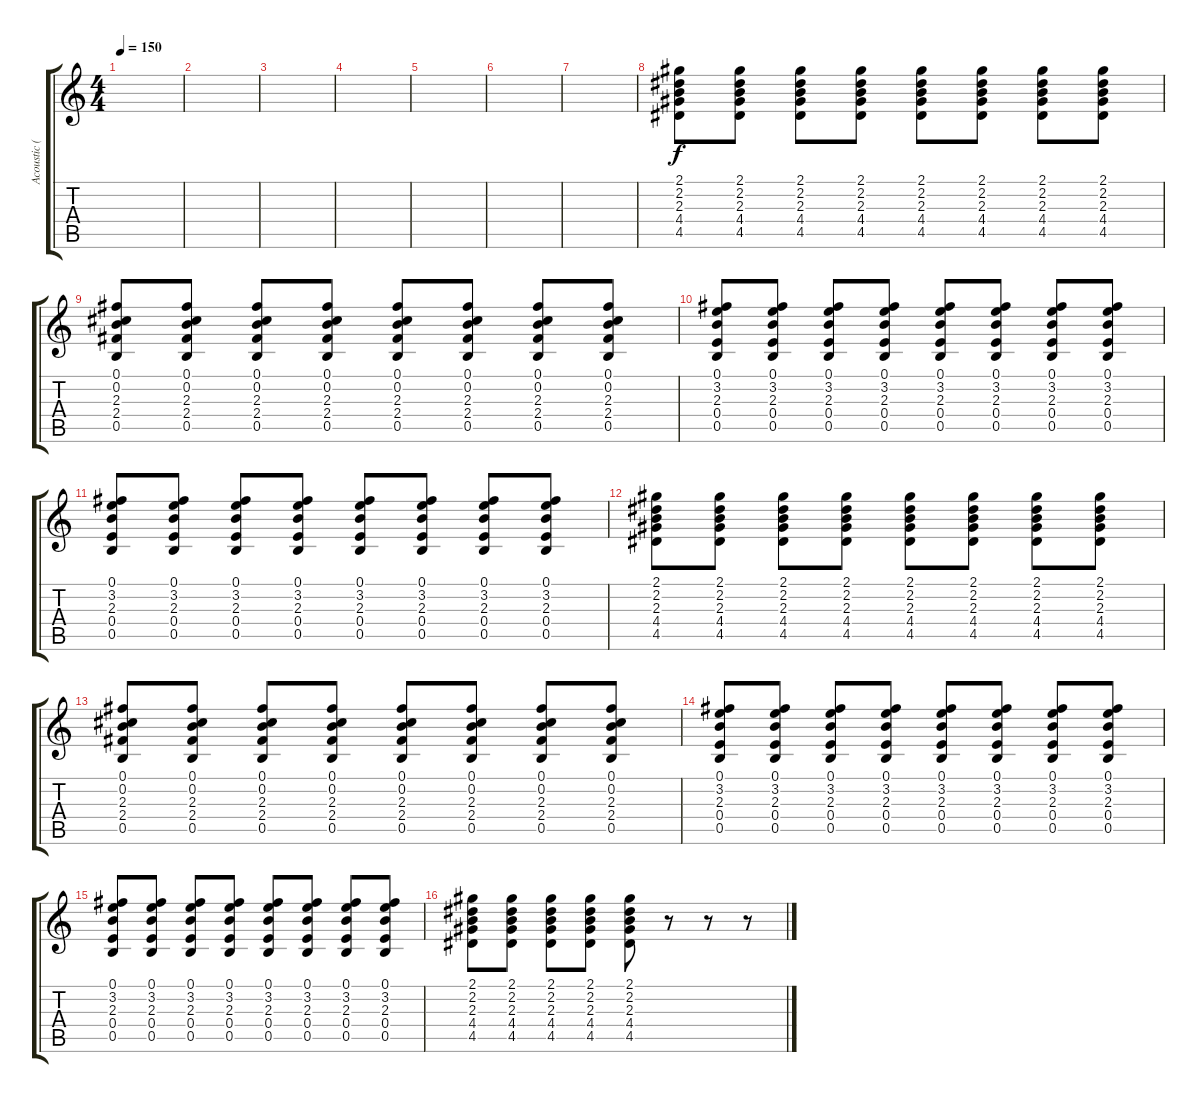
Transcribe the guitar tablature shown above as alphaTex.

\track ("Acoustic (Tuned Up)" "Acoustic (") {instrument acousticguitarsteel}
\staff {score tabs}
\tuning (Gb4 Db4 A3 E3 B2 Gb2) {hide}
\ts (4 4)
\tempo 150
\clef g2
\ks c
|
|
|
|
|
|
|
(2.1 2.2 2.3 4.4 4.5).8 (2.1 2.2 2.3 4.4 4.5).8 (2.1 2.2 2.3 4.4 4.5).8 (2.1 2.2 2.3 4.4 4.5).8 (2.1 2.2 2.3 4.4 4.5).8 (2.1 2.2 2.3 4.4 4.5).8 (2.1 2.2 2.3 4.4 4.5).8 (2.1 2.2 2.3 4.4 4.5).8 |
(0.1 0.2 2.3 2.4 0.5).8 (0.1 0.2 2.3 2.4 0.5).8 (0.1 0.2 2.3 2.4 0.5).8 (0.1 0.2 2.3 2.4 0.5).8 (0.1 0.2 2.3 2.4 0.5).8 (0.1 0.2 2.3 2.4 0.5).8 (0.1 0.2 2.3 2.4 0.5).8 (0.1 0.2 2.3 2.4 0.5).8 |
(0.1 3.2 2.3 0.4 0.5).8 (0.1 3.2 2.3 0.4 0.5).8 (0.1 3.2 2.3 0.4 0.5).8 (0.1 3.2 2.3 0.4 0.5).8 (0.1 3.2 2.3 0.4 0.5).8 (0.1 3.2 2.3 0.4 0.5).8 (0.1 3.2 2.3 0.4 0.5).8 (0.1 3.2 2.3 0.4 0.5).8 |
(0.1 3.2 2.3 0.4 0.5).8 (0.1 3.2 2.3 0.4 0.5).8 (0.1 3.2 2.3 0.4 0.5).8 (0.1 3.2 2.3 0.4 0.5).8 (0.1 3.2 2.3 0.4 0.5).8 (0.1 3.2 2.3 0.4 0.5).8 (0.1 3.2 2.3 0.4 0.5).8 (0.1 3.2 2.3 0.4 0.5).8 |
(2.1 2.2 2.3 4.4 4.5).8 (2.1 2.2 2.3 4.4 4.5).8 (2.1 2.2 2.3 4.4 4.5).8 (2.1 2.2 2.3 4.4 4.5).8 (2.1 2.2 2.3 4.4 4.5).8 (2.1 2.2 2.3 4.4 4.5).8 (2.1 2.2 2.3 4.4 4.5).8 (2.1 2.2 2.3 4.4 4.5).8 |
(0.1 0.2 2.3 2.4 0.5).8 (0.1 0.2 2.3 2.4 0.5).8 (0.1 0.2 2.3 2.4 0.5).8 (0.1 0.2 2.3 2.4 0.5).8 (0.1 0.2 2.3 2.4 0.5).8 (0.1 0.2 2.3 2.4 0.5).8 (0.1 0.2 2.3 2.4 0.5).8 (0.1 0.2 2.3 2.4 0.5).8 |
(0.1 3.2 2.3 0.4 0.5).8 (0.1 3.2 2.3 0.4 0.5).8 (0.1 3.2 2.3 0.4 0.5).8 (0.1 3.2 2.3 0.4 0.5).8 (0.1 3.2 2.3 0.4 0.5).8 (0.1 3.2 2.3 0.4 0.5).8 (0.1 3.2 2.3 0.4 0.5).8 (0.1 3.2 2.3 0.4 0.5).8 |
(0.1 3.2 2.3 0.4 0.5).8 (0.1 3.2 2.3 0.4 0.5).8 (0.1 3.2 2.3 0.4 0.5).8 (0.1 3.2 2.3 0.4 0.5).8 (0.1 3.2 2.3 0.4 0.5).8 (0.1 3.2 2.3 0.4 0.5).8 (0.1 3.2 2.3 0.4 0.5).8 (0.1 3.2 2.3 0.4 0.5).8 |
(2.1 2.2 2.3 4.4 4.5).8 (2.1 2.2 2.3 4.4 4.5).8 (2.1 2.2 2.3 4.4 4.5).8 (2.1 2.2 2.3 4.4 4.5).8 (2.1 2.2 2.3 4.4 4.5).8 r.8 r.8 r.8
